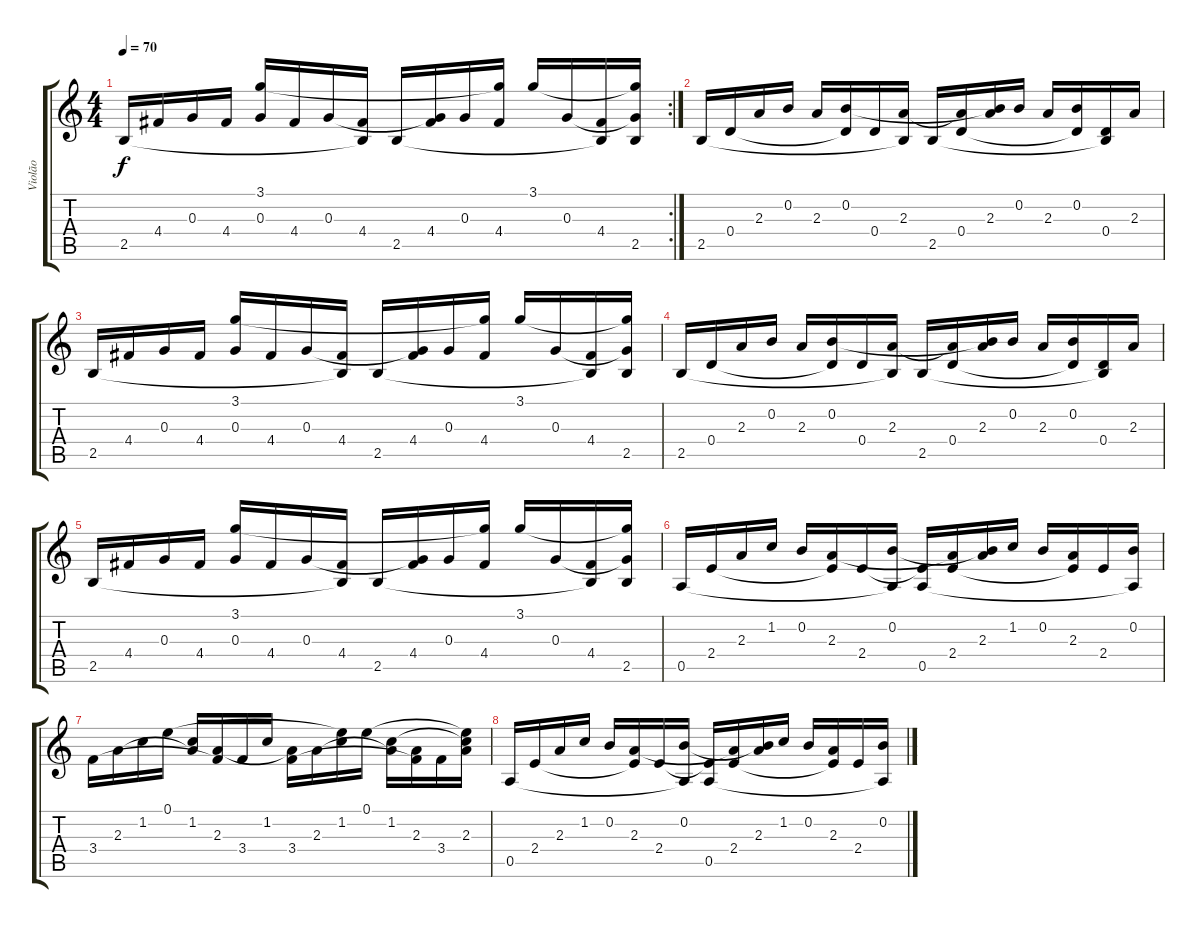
\track ("Violão" "Violão") {instrument acousticguitarsteel}
\staff {score tabs}
\tuning (E4 B3 G3 D3 A2 E2) {hide}
\rc 2
\ts (4 4)
\tempo 70
\clef g2
\ks c
2.5.16{dy f} 4.4.16 0.3.16 4.4.16 (3.1 0.3).16 4.4.16 0.3.16 (4.4 2.5{t}).16 2.5.16 (0.3{t} 4.4).16 0.3.16 (3.1{t} 4.4).16 3.1.16 0.3.16 (4.4 2.5{t}).16 (3.1{t} 0.3{t} 2.5).16 |
2.5.16 0.4.16 2.3.16 0.2.16 2.3.16 (0.2 0.4{t}).16 0.4.16 (2.3 2.5{t}).16 2.5.16 (2.3{t} 0.4).16 (0.2{t} 2.3).16 0.2.16 2.3.16 (0.2 0.4{t}).16 (0.4 2.5{t}).16 2.3.16 |
2.5.16 4.4.16 0.3.16 4.4.16 (3.1 0.3).16 4.4.16 0.3.16 (4.4 2.5{t}).16 2.5.16 (0.3{t} 4.4).16 0.3.16 (3.1{t} 4.4).16 3.1.16 0.3.16 (4.4 2.5{t}).16 (3.1{t} 0.3{t} 2.5).16 |
2.5.16 0.4.16 2.3.16 0.2.16 2.3.16 (0.2 0.4{t}).16 0.4.16 (2.3 2.5{t}).16 2.5.16 (2.3{t} 0.4).16 (0.2{t} 2.3).16 0.2.16 2.3.16 (0.2 0.4{t}).16 (0.4 2.5{t}).16 2.3.16 |
2.5.16 4.4.16 0.3.16 4.4.16 (3.1 0.3).16 4.4.16 0.3.16 (4.4 2.5{t}).16 2.5.16 (0.3{t} 4.4).16 0.3.16 (3.1{t} 4.4).16 3.1.16 0.3.16 (4.4 2.5{t}).16 (3.1{t} 0.3{t} 2.5).16 |
0.5.16 2.4.16 2.3.16 1.2.16 0.2.16 (2.3 2.4{t}).16 2.4.16 (0.2 0.5{t}).16 (2.4{t} 0.5).16 (2.3{t} 2.4).16 (0.2{t} 2.3).16 1.2.16 0.2.16 (2.3 2.4{t}).16 2.4.16 (0.2 0.5{t}).16 |
3.4.16 2.3.16 1.2.16 0.1.16 (1.2 2.3{t}).16 (2.3 3.4{t}).16 3.4.16 1.2.16 (2.3{t} 3.4).16 2.3.16 (0.1{t} 1.2).16 0.1.16 (1.2 2.3{t}).16 (2.3 3.4{t}).16 3.4.16 (0.1{t} 1.2{t} 2.3).16 |
0.5.16 2.4.16 2.3.16 1.2.16 0.2.16 (2.3 2.4{t}).16 2.4.16 (0.2 0.5{t}).16 (2.4{t} 0.5).16 (2.3{t} 2.4).16 (0.2{t} 2.3).16 1.2.16 0.2.16 (2.3 2.4{t}).16 2.4.16 (0.2 0.5{t}).16
